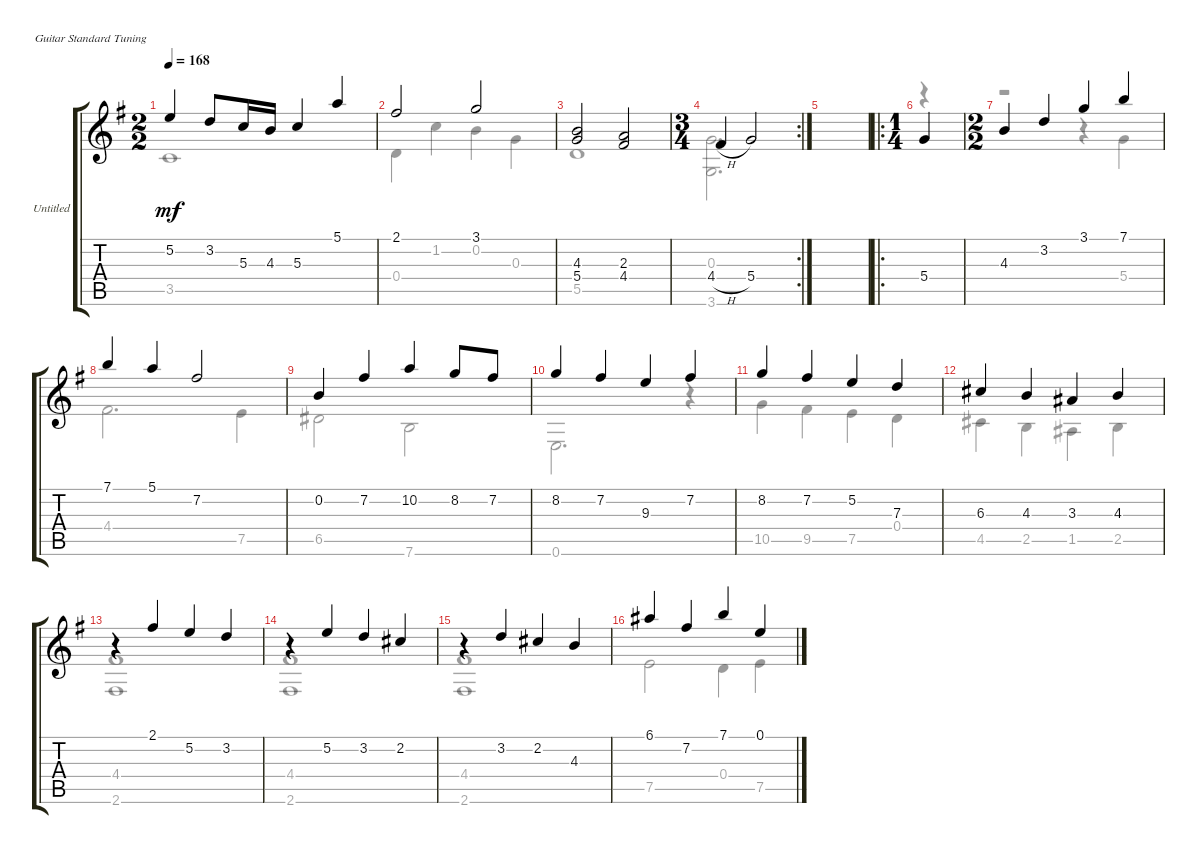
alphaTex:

\bracketExtendMode groupsimilarinstruments
\firstSystemTrackNameOrientation horizontal
\otherSystemsTrackNameOrientation horizontal
\track ("Untitled" "Untitled") {instrument acousticguitarnylon}
\staff {score tabs}
\tuning (E4 B3 G3 D3 A2 E2)
\voice
\ts (2 2)
\tempo 168
\clef g2
\ks eminor
5.2.4{dy mf} 3.2.8 5.3.16 4.3.16 5.3.4 5.1.4 |
2.1.2 3.1.2 |
(4.3 5.4).2 (2.3 4.4).2 |
\rc 2
\ts (3 4)
4.4{h}.4 5.4.2 |
|
\ro
\ts (1 4)
5.4.4 |
\ts (2 2)
4.3.4 3.2.4 3.1.4 7.1.4 |
7.1.4 5.1.4 7.2.2 |
0.2.4 7.2.4 10.2.4 8.2.8 7.2.8 |
8.2.4 7.2.4 9.3.4 7.2.4 |
8.2.4 7.2.4 5.2.4 7.3.4 |
6.3.4 4.3.4 3.3.4 4.3.4 |
r.4 2.1.4 5.2.4 3.2.4 |
r.4 5.2.4 3.2.4 2.2.4 |
r.4 3.2.4 2.2.4 4.3.4 |
6.1.4 7.2.4 7.1.4 0.1.4
\voice
\clef g2
\ottava regular
\simile none
\ks eminor
3.5.1{dy mf} |
0.4.4 1.2.4 0.2.4 0.3.4 |
5.5.1 |
(0.3 3.6).2{d} |
|
r.4 |
r.2 r.4 5.4.4 |
4.4.2{d} 7.5.4 |
6.5.2 7.6.2 |
0.6.2{d} r.4 |
10.5.4 9.5.4 7.5.4 0.4.4 |
4.5.4 2.5.4 1.5.4 2.5.4 |
(4.4 2.6).1 |
(4.4 2.6).1 |
(4.4 2.6).1 |
7.5.2 0.4.4 7.5.4
